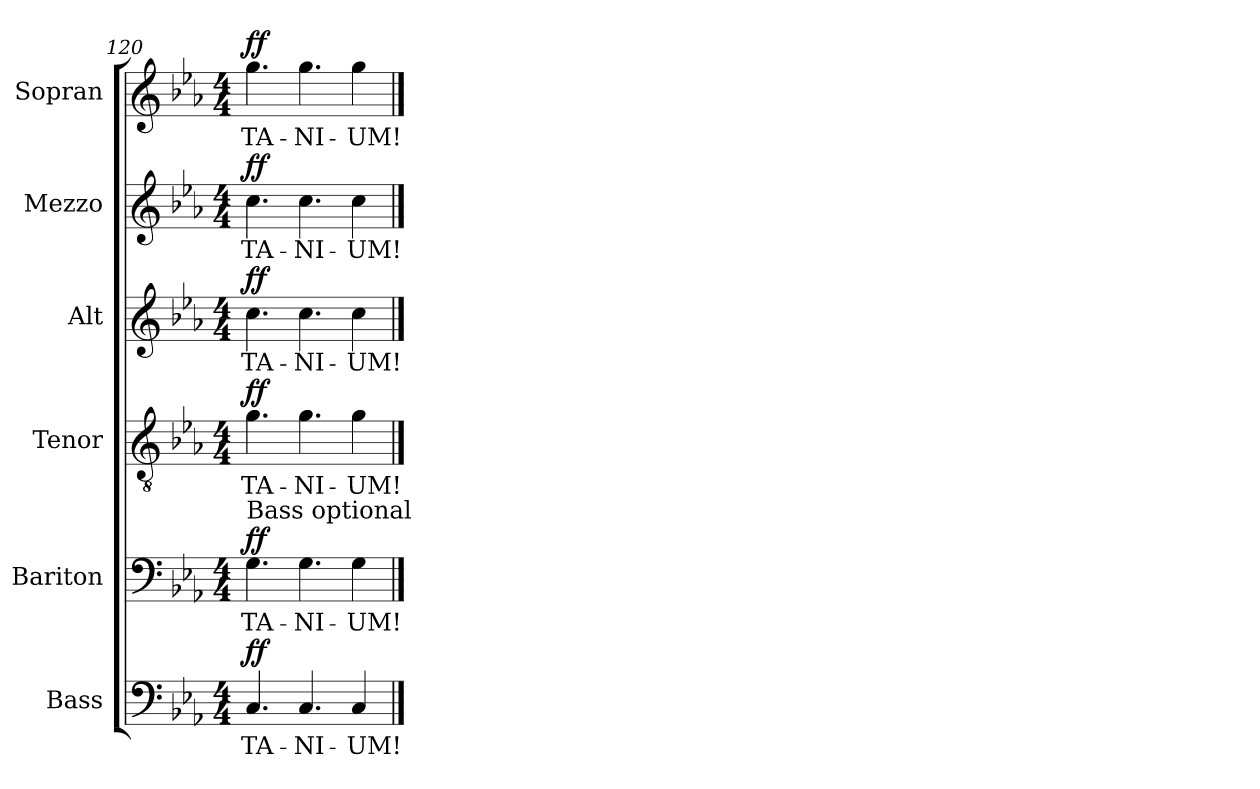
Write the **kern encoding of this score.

**kern	**text	**dynam	**kern	**text	**dynam	**kern	**text	**dynam	**kern	**text	**dynam	**kern	**text	**dynam	**kern	**text	**dynam
*part6	*part6	*part6	*part5	*part5	*part5	*part4	*part4	*part4	*part3	*part3	*part3	*part2	*part2	*part2	*part1	*part1	*part1
*staff6	*staff6	*staff6	*staff5	*staff5	*staff5	*staff4	*staff4	*staff4	*staff3	*staff3	*staff3	*staff2	*staff2	*staff2	*staff1	*staff1	*staff1
*I"Bass	*	*	*I"Bariton	*	*	*I"Tenor	*	*	*I"Alt	*	*	*I"Mezzo	*	*	*I"Sopran	*	*
*I'B2	*	*	*I'B1	*	*	*I'T	*	*	*I'A	*	*	*I'M	*	*	*I'S	*	*
*clefF4	*	*	*clefF4	*	*	*clefGv2	*	*	*clefG2	*	*	*clefG2	*	*	*clefG2	*	*
*k[b-e-a-]	*	*	*k[b-e-a-]	*	*	*k[b-e-a-]	*	*	*k[b-e-a-]	*	*	*k[b-e-a-]	*	*	*k[b-e-a-]	*	*
*M4/4	*	*	*M4/4	*	*	*M4/4	*	*	*M4/4	*	*	*M4/4	*	*	*M4/4	*	*
=120	=120	=120	=120	=120	=120	=120	=120	=120	=120	=120	=120	=120	=120	=120	=120	=120	=120
!	!	!	!LO:TX:a:t=Bass optional	!	!	!	!	!	!	!	!	!	!	!	!	!	!
!	!LO:LY:b	!LO:DY:b	!	!LO:LY:b	!LO:DY:b	!	!LO:LY:b	!LO:DY:b	!	!LO:LY:b	!LO:DY:b	!	!LO:LY:b	!LO:DY:b	!	!LO:LY:b	!LO:DY:b
4.C/	-TA-	ff	4.G\	-TA-	ff	4.g\	-TA-	ff	4.cc\	-TA-	ff	4.cc\	-TA-	ff	4.gg\	-TA-	ff
!	!LO:LY:b	!	!	!LO:LY:b	!	!	!LO:LY:b	!	!	!LO:LY:b	!	!	!LO:LY:b	!	!	!LO:LY:b	!
4.C/	-NI-	.	4.G\	-NI-	.	4.g\	-NI-	.	4.cc\	-NI-	.	4.cc\	-NI-	.	4.gg\	-NI-	.
!	!LO:LY:b	!	!	!LO:LY:b	!	!	!LO:LY:b	!	!	!LO:LY:b	!	!	!LO:LY:b	!	!	!LO:LY:b	!
4C/	-UM!	.	4G\	-UM!	.	4g\	-UM!	.	4cc\	-UM!	.	4cc\	-UM!	.	4gg\	-UM!	.
==	==	==	==	==	==	==	==	==	==	==	==	==	==	==	==	==	==
*-	*-	*-	*-	*-	*-	*-	*-	*-	*-	*-	*-	*-	*-	*-	*-	*-	*-
